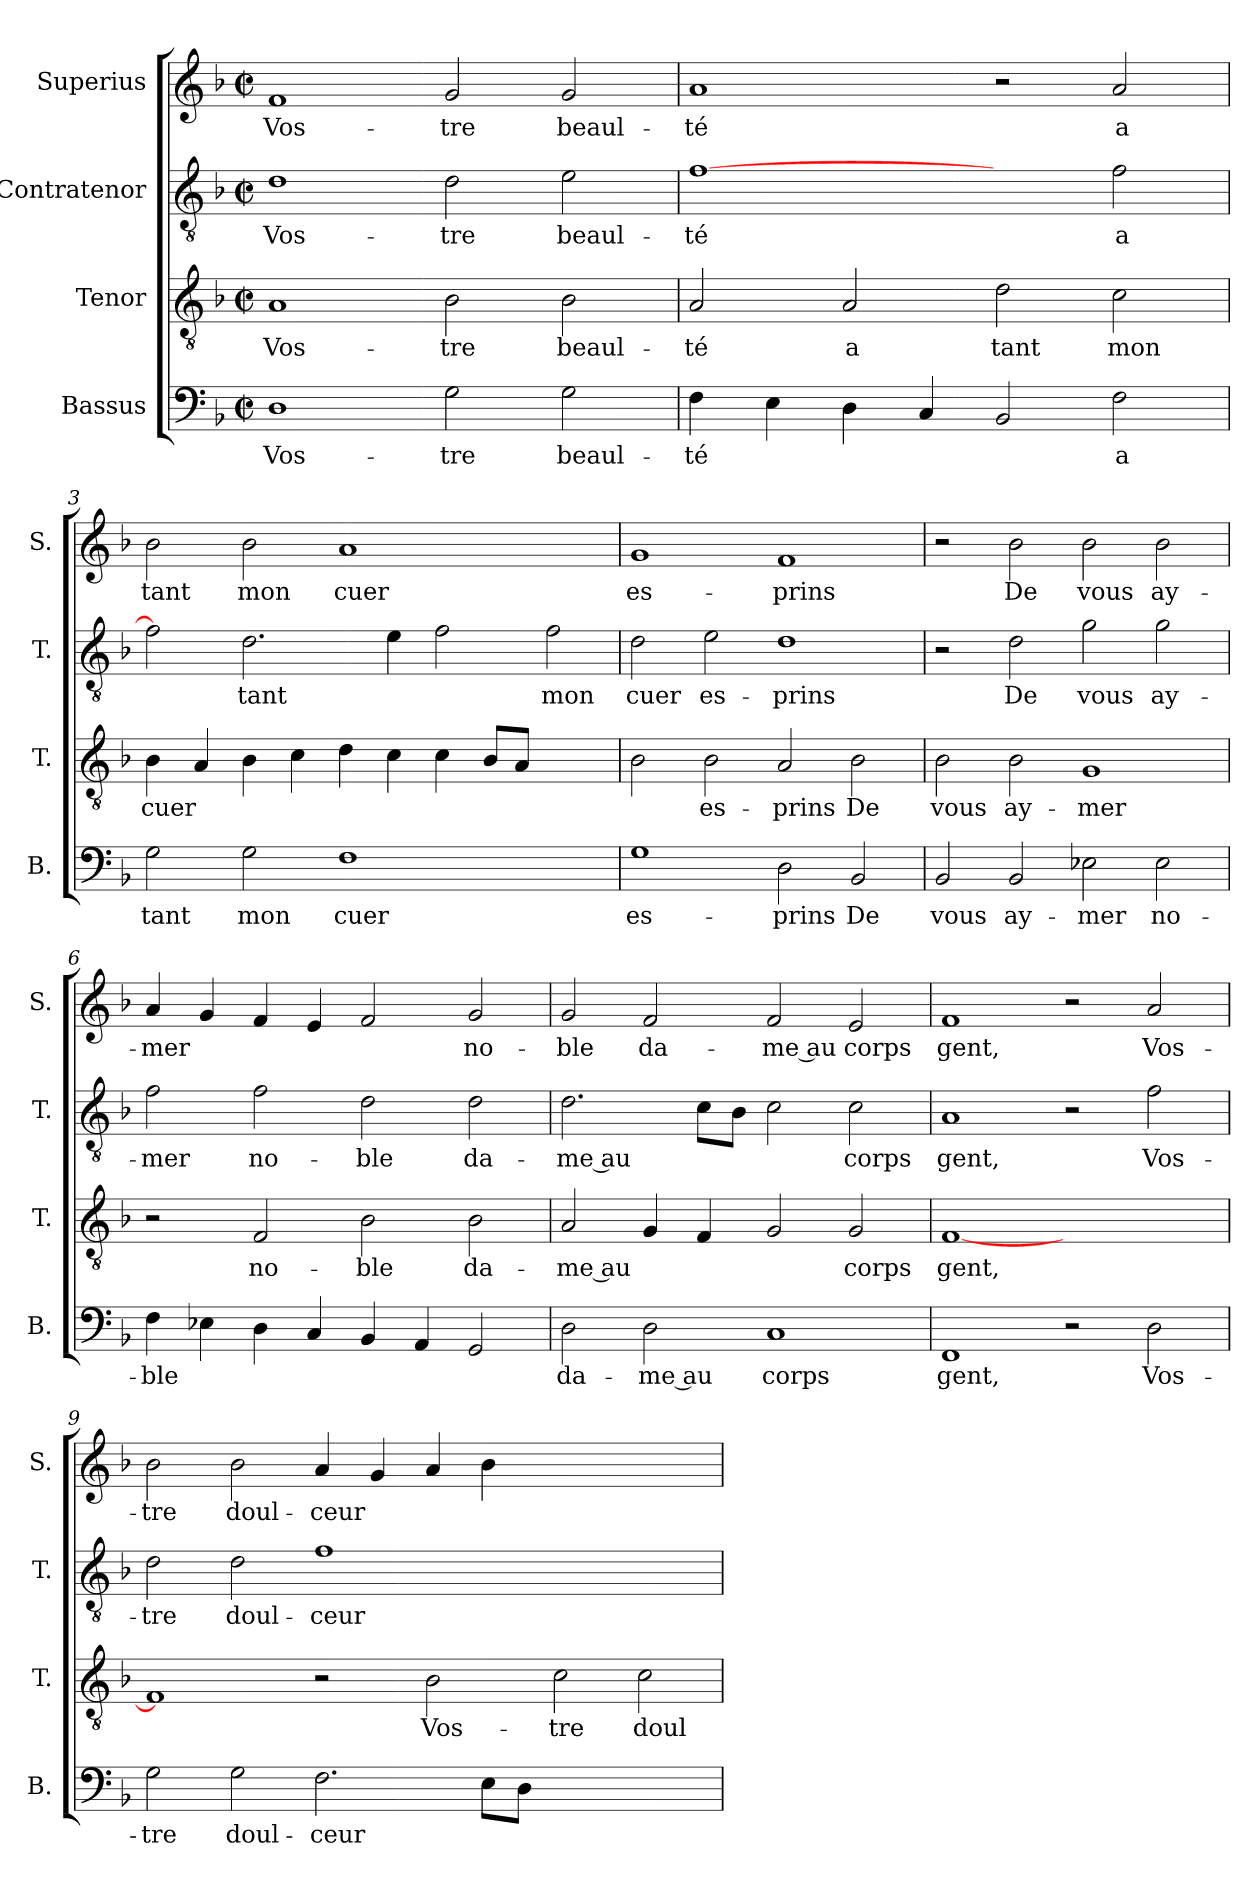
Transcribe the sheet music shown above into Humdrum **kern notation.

**kern	**text	**kern	**text	**kern	**text	**kern	**text
*part4	*part4	*part3	*part3	*part2	*part2	*part1	*part1
*staff4	*staff4	*staff3	*staff3	*staff2	*staff2	*staff1	*staff1
*I"Bassus	*	*I"Tenor	*	*I"Contratenor	*	*I"Superius	*
*I'B.	*	*I'T.	*	*I'T.	*	*I'S.	*
*clefF4	*	*clefGv2	*	*clefGv2	*	*clefG2	*
*	*	*ITrd7c12	*	*ITrd7c12	*	*	*
*k[b-]	*	*k[b-]	*	*k[b-]	*	*k[b-]	*
*F:	*	*F:	*	*F:	*	*F:	*
*M2/2	*	*M2/2	*	*M2/2	*	*M2/2	*
*met(c|)	*	*met(c|)	*	*met(c|)	*	*met(c|)	*
=1	=1	=1	=1	=1	=1	=1	=1
1D\	Vos-	1AA/	Vos-	1D\	Vos-	1f/	Vos-
2G\	-tre	2BB-\	-tre	2D\	-tre	2g/	-tre
2G\	beaul-	2BB-\	beaul-	2E\	beaul-	2g/	beaul-
=2	=2	=2	=2	=2	=2	=2	=2
4F\	-té	2AA/	-té	[1F\	-té	1a/	-té
4E\	.	.	.	.	.	.	.
4D\	.	2AA/	a	.	.	.	.
4C/	.	.	.	.	.	.	.
2BB-/	.	2D\	tant	2ryy	.	2r	.
2F\	a	2C\	mon	2F\	a	2a/	a
=3	=3	=3	=3	=3	=3	=3	=3
2G\	tant	4BB-\	cuer	2F\]	.	2b-\	tant
.	.	4AA/	.	.	.	.	.
2G\	mon	4BB-\	.	2.D\	tant	2b-\	mon
.	.	4C\	.	.	.	.	.
1F\	cuer	4D\	.	.	.	1a/	cuer
.	.	4C\	.	4E\	.	.	.
.	.	4C\	.	2F\	.	.	.
.	.	8BB-/L	.	.	.	.	.
.	.	8AA/J	.	.	.	.	.
2ryy	.	2ryy	.	2F\	mon	2ryy	.
=4	=4	=4	=4	=4	=4	=4	=4
1G\	es-	2BB-\	.	2D\	cuer	1g/	es-
.	.	2BB-\	es-	2E\	es-	.	.
2D\	-prins	2AA/	-prins	1D\	-prins	1f/	-prins
2BB-/	De	2BB-\	De	.	.	.	.
!!LO:LB:g=z
=5	=5	=5	=5	=5	=5	=5	=5
2BB-/	vous	2BB-\	vous	2r	.	2r	.
2BB-/	ay-	2BB-\	ay-	2D\	De	2b-\	De
2E-X\	-mer	1GG/	-mer	2G\	vous	2b-\	vous
2E-\	no-	.	.	2G\	ay-	2b-\	ay-
=6	=6	=6	=6	=6	=6	=6	=6
4F\	-ble	2r	.	2F\	-mer	4a/	-mer
4E-X\	.	.	.	.	.	4g/	.
4D\	.	2FF/	no-	2F\	no-	4f/	.
4C/	.	.	.	.	.	4e/	.
4BB-/	.	2BB-\	-ble	2D\	-ble	2f/	.
4AA/	.	.	.	.	.	.	.
2GG/	.	2BB-\	da-	2D\	da-	2g/	no-
=7	=7	=7	=7	=7	=7	=7	=7
2D\	da-	2AA/	-me au	2.D\	-me au	2g/	-ble
2D\	-me au	4GG/	.	.	.	2f/	da-
.	.	4FF/	.	8C\L	.	.	.
.	.	.	.	8BB-\J	.	.	.
1C/	corps	2GG/	.	2C\	.	2f/	-me au
.	.	2GG/	corps	2C\	corps	2e/	corps
=8	=8	=8	=8	=8	=8	=8	=8
1FF/	gent,	[1FF/	gent,	1AA/	gent,	1f/	gent,
2r	.	1ryy	.	2r	.	2r	.
2D\	Vos-	.	.	2F\	Vos-	2a/	Vos-
=9	=9	=9	=9	=9	=9	=9	=9
2G\	-tre	1FF/]	.	2D\	-tre	2b-\	-tre
2G\	doul-	.	.	2D\	doul-	2b-\	doul-
2.F\	-ceur	2r	.	1F\	-ceur	4a/	-ceur
.	.	.	.	.	.	4g/	.
.	.	2BB-\	Vos-	.	.	4a/	.
8E\L	.	.	.	.	.	4b-\	.
8D\J	.	.	.	.	.	.	.
1ryy	.	2C\	-tre	1ryy	.	1ryy	.
.	.	2C\	doul-	.	.	.	.
=	=	=	=	=	=	=	=
*-	*-	*-	*-	*-	*-	*-	*-
